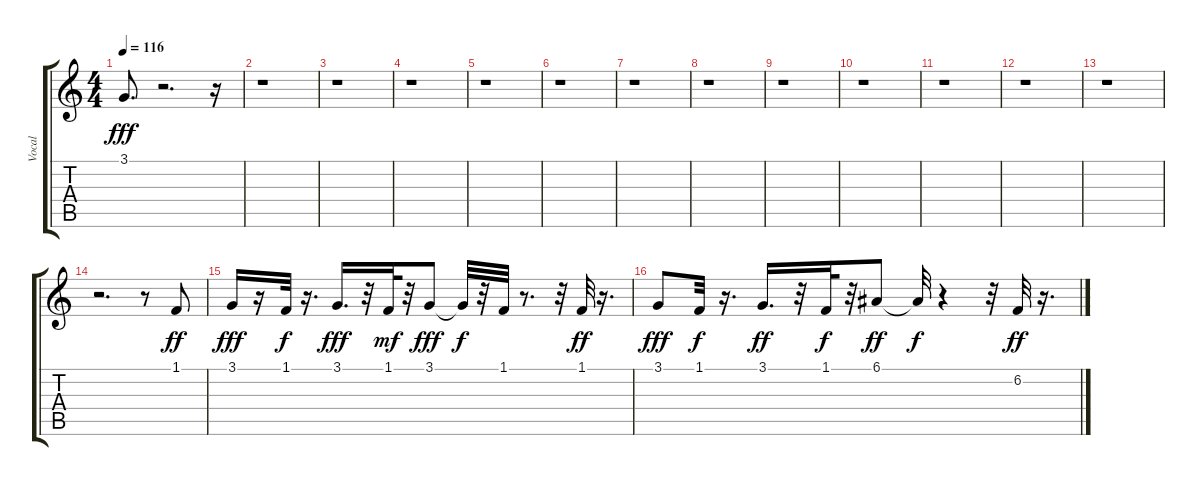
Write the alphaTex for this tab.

\track ("Vocal" "Vocal") {instrument tenorsax}
\staff {score tabs}
\tuning (E4 B3 G3 D3 A2 E2) {hide}
\ts (4 4)
\tempo 116
\clef g2
\ks c
3.1.8{d dy fff} r.2{d} r.16 |
r.1 |
r.1 |
r.1 |
r.1 |
r.1 |
r.1 |
r.1 |
r.1 |
r.1 |
r.1 |
r.1 |
r.1 |
r.2{d} r.8 1.1.8{dy ff} |
3.1.16{dy fff} r.16 1.1.32{dy f} r.16{d} 3.1.16{d dy fff} r.32 1.1.32{dy mf} r.32 3.1.8{dy fff} 3.1{t}.32{dy f} r.32 1.1.32 r.8{d} r.32 1.1.32{dy ff} r.16{d} |
3.1.8{dy fff} 1.1.32{dy f} r.16{d} 3.1.16{d dy ff} r.32 1.1.32{dy f} r.32 6.1.8{dy ff} 6.1{t}.32{dy f} r.4 r.32 6.2.32{dy ff} r.16{d}
